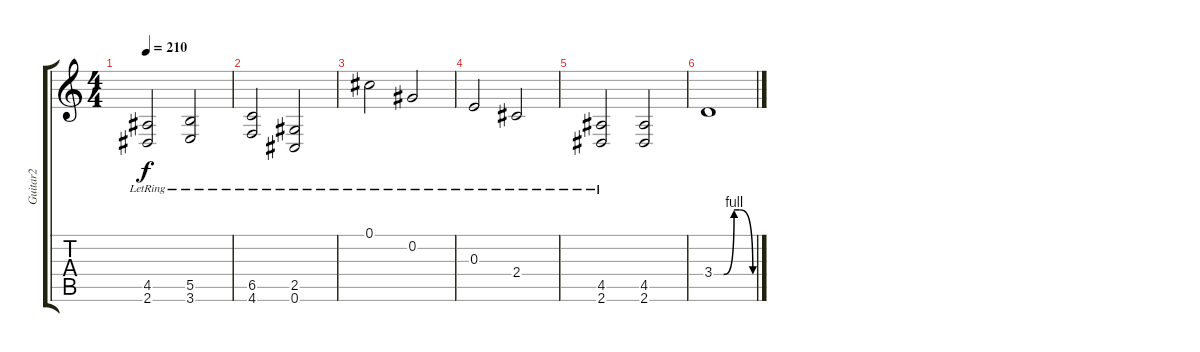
\track ("Guitar2" "Guitar2") {instrument distortionguitar}
\staff {score tabs}
\tuning (Db4 Ab3 E3 B2 Gb2 Db2) {hide}
\ts (4 4)
\tempo 210
\clef g2
\ks c
(4.5{lr} 2.6{lr}).2{dy f} (5.5{lr} 3.6{lr}).2 |
(6.5{lr} 4.6{lr}).2 (2.5{lr} 0.6{lr}).2 |
0.1{lr}.2 0.2{lr}.2 |
0.3{lr}.2 2.4{lr}.2 |
(4.5{lr} 2.6{lr}).2 (4.5 2.6).2 |
3.4{be (custom 0 0 15 0 31 4 39 4 60 0)}.1
